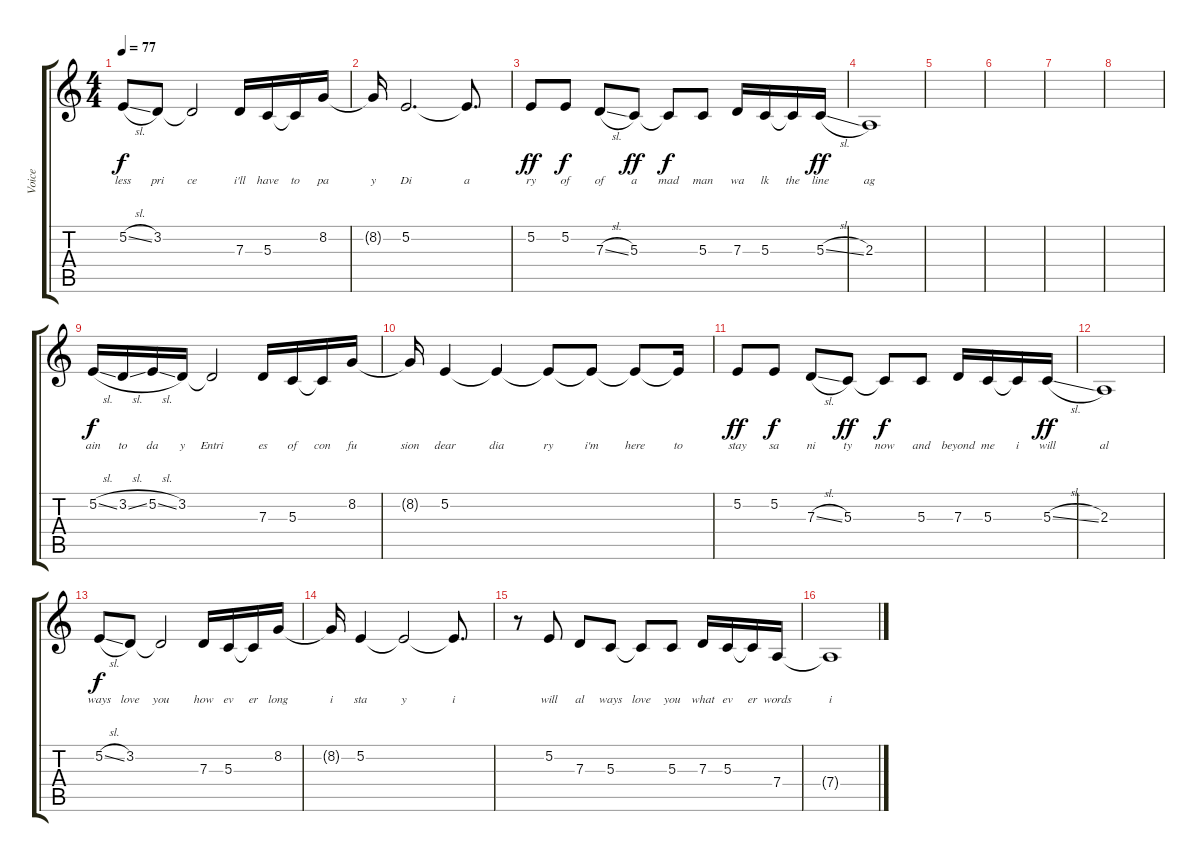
\track ("Voice" "Voice") {instrument tangoaccordion}
\staff {score tabs}
\tuning (E4 B3 G3 D3 A2 E2) {hide}
\ts (4 4)
\tempo 77
\clef g2
\ks c
5.2{sl}.8{lyrics (0 "less") lyrics (1 "") lyrics (2 "") lyrics (3 "") lyrics (4 "") dy f} 3.2.8{lyrics (0 "pri") lyrics (1 "") lyrics (2 "") lyrics (3 "") lyrics (4 "")} 3.2{t}.2{lyrics (0 "ce") lyrics (1 "") lyrics (2 "") lyrics (3 "") lyrics (4 "")} 7.3.16{lyrics (0 "i'll") lyrics (1 "") lyrics (2 "") lyrics (3 "") lyrics (4 "")} 5.3.16{lyrics (0 "have") lyrics (1 "") lyrics (2 "") lyrics (3 "") lyrics (4 "")} 5.3{t}.16{lyrics (0 "to") lyrics (1 "") lyrics (2 "") lyrics (3 "") lyrics (4 "")} 8.2.16{lyrics (0 "pa") lyrics (1 "") lyrics (2 "") lyrics (3 "") lyrics (4 "")} |
8.2{t}.16{lyrics (0 "y") lyrics (1 "") lyrics (2 "") lyrics (3 "") lyrics (4 "")} 5.2.2{d lyrics (0 "Di") lyrics (1 "") lyrics (2 "") lyrics (3 "") lyrics (4 "")} 5.2{t}.8{d lyrics (0 "a") lyrics (1 "") lyrics (2 "") lyrics (3 "") lyrics (4 "")} |
5.2.8{lyrics (0 "ry") lyrics (1 "") lyrics (2 "") lyrics (3 "") lyrics (4 "") dy ff} 5.2.8{lyrics (0 "of") lyrics (1 "") lyrics (2 "") lyrics (3 "") lyrics (4 "") dy f} 7.3{sl}.8{lyrics (0 "of") lyrics (1 "") lyrics (2 "") lyrics (3 "") lyrics (4 "")} 5.3.8{lyrics (0 "a") lyrics (1 "") lyrics (2 "") lyrics (3 "") lyrics (4 "") dy ff} 5.3{t}.8{lyrics (0 "mad") lyrics (1 "") lyrics (2 "") lyrics (3 "") lyrics (4 "") dy f} 5.3.8{lyrics (0 "man") lyrics (1 "") lyrics (2 "") lyrics (3 "") lyrics (4 "")} 7.3.16{lyrics (0 "wa") lyrics (1 "") lyrics (2 "") lyrics (3 "") lyrics (4 "")} 5.3.16{lyrics (0 "lk") lyrics (1 "") lyrics (2 "") lyrics (3 "") lyrics (4 "")} 5.3{t}.16{lyrics (0 "the") lyrics (1 "") lyrics (2 "") lyrics (3 "") lyrics (4 "")} 5.3{sl}.16{lyrics (0 "line") lyrics (1 "") lyrics (2 "") lyrics (3 "") lyrics (4 "") dy ff} |
2.3.1{lyrics (0 "ag") lyrics (1 "") lyrics (2 "") lyrics (3 "") lyrics (4 "")} |
|
|
|
|
5.2{sl}.16{lyrics (0 "ain") lyrics (1 "") lyrics (2 "") lyrics (3 "") lyrics (4 "") dy f} 3.2{sl}.16{lyrics (0 "to") lyrics (1 "") lyrics (2 "") lyrics (3 "") lyrics (4 "")} 5.2{sl}.16{lyrics (0 "da") lyrics (1 "") lyrics (2 "") lyrics (3 "") lyrics (4 "")} 3.2.16{lyrics (0 "y") lyrics (1 "") lyrics (2 "") lyrics (3 "") lyrics (4 "")} 3.2{t}.2{lyrics (0 "Entri") lyrics (1 "") lyrics (2 "") lyrics (3 "") lyrics (4 "")} 7.3.16{lyrics (0 "es") lyrics (1 "") lyrics (2 "") lyrics (3 "") lyrics (4 "")} 5.3.16{lyrics (0 "of") lyrics (1 "") lyrics (2 "") lyrics (3 "") lyrics (4 "")} 5.3{t}.16{lyrics (0 "con") lyrics (1 "") lyrics (2 "") lyrics (3 "") lyrics (4 "")} 8.2.16{lyrics (0 "fu") lyrics (1 "") lyrics (2 "") lyrics (3 "") lyrics (4 "")} |
8.2{t}.16{lyrics (0 "sion") lyrics (1 "") lyrics (2 "") lyrics (3 "") lyrics (4 "")} 5.2.4{lyrics (0 "dear") lyrics (1 "") lyrics (2 "") lyrics (3 "") lyrics (4 "")} 5.2{t}.4{lyrics (0 "dia") lyrics (1 "") lyrics (2 "") lyrics (3 "") lyrics (4 "")} 5.2{t}.8{lyrics (0 "ry") lyrics (1 "") lyrics (2 "") lyrics (3 "") lyrics (4 "")} 5.2{t}.8{lyrics (0 "i'm") lyrics (1 "") lyrics (2 "") lyrics (3 "") lyrics (4 "")} 5.2{t}.8{lyrics (0 "here") lyrics (1 "") lyrics (2 "") lyrics (3 "") lyrics (4 "")} 5.2{t}.16{lyrics (0 "to") lyrics (1 "") lyrics (2 "") lyrics (3 "") lyrics (4 "")} |
5.2.8{lyrics (0 "stay") lyrics (1 "") lyrics (2 "") lyrics (3 "") lyrics (4 "") dy ff} 5.2.8{lyrics (0 "sa") lyrics (1 "") lyrics (2 "") lyrics (3 "") lyrics (4 "") dy f} 7.3{sl}.8{lyrics (0 "ni") lyrics (1 "") lyrics (2 "") lyrics (3 "") lyrics (4 "")} 5.3.8{lyrics (0 "ty") lyrics (1 "") lyrics (2 "") lyrics (3 "") lyrics (4 "") dy ff} 5.3{t}.8{lyrics (0 "now") lyrics (1 "") lyrics (2 "") lyrics (3 "") lyrics (4 "") dy f} 5.3.8{lyrics (0 "and") lyrics (1 "") lyrics (2 "") lyrics (3 "") lyrics (4 "")} 7.3.16{lyrics (0 "beyond") lyrics (1 "") lyrics (2 "") lyrics (3 "") lyrics (4 "")} 5.3.16{lyrics (0 "me") lyrics (1 "") lyrics (2 "") lyrics (3 "") lyrics (4 "")} 5.3{t}.16{lyrics (0 "i") lyrics (1 "") lyrics (2 "") lyrics (3 "") lyrics (4 "")} 5.3{sl}.16{lyrics (0 "will") lyrics (1 "") lyrics (2 "") lyrics (3 "") lyrics (4 "") dy ff} |
2.3.1{lyrics (0 "al") lyrics (1 "") lyrics (2 "") lyrics (3 "") lyrics (4 "")} |
5.2{sl}.8{lyrics (0 "ways") lyrics (1 "") lyrics (2 "") lyrics (3 "") lyrics (4 "") dy f} 3.2.8{lyrics (0 "love") lyrics (1 "") lyrics (2 "") lyrics (3 "") lyrics (4 "")} 3.2{t}.2{lyrics (0 "you") lyrics (1 "") lyrics (2 "") lyrics (3 "") lyrics (4 "")} 7.3.16{lyrics (0 "how") lyrics (1 "") lyrics (2 "") lyrics (3 "") lyrics (4 "")} 5.3.16{lyrics (0 "ev") lyrics (1 "") lyrics (2 "") lyrics (3 "") lyrics (4 "")} 5.3{t}.16{lyrics (0 "er") lyrics (1 "") lyrics (2 "") lyrics (3 "") lyrics (4 "")} 8.2.16{lyrics (0 "long") lyrics (1 "") lyrics (2 "") lyrics (3 "") lyrics (4 "")} |
8.2{t}.16{lyrics (0 "i") lyrics (1 "") lyrics (2 "") lyrics (3 "") lyrics (4 "")} 5.2.4{lyrics (0 "sta") lyrics (1 "") lyrics (2 "") lyrics (3 "") lyrics (4 "")} 5.2{t}.2{lyrics (0 "y") lyrics (1 "") lyrics (2 "") lyrics (3 "") lyrics (4 "")} 5.2{t}.8{d lyrics (0 "i") lyrics (1 "") lyrics (2 "") lyrics (3 "") lyrics (4 "")} |
r.8 5.2.8{lyrics (0 "will") lyrics (1 "") lyrics (2 "") lyrics (3 "") lyrics (4 "")} 7.3.8{lyrics (0 "al") lyrics (1 "") lyrics (2 "") lyrics (3 "") lyrics (4 "")} 5.3.8{lyrics (0 "ways") lyrics (1 "") lyrics (2 "") lyrics (3 "") lyrics (4 "")} 5.3{t}.8{lyrics (0 "love") lyrics (1 "") lyrics (2 "") lyrics (3 "") lyrics (4 "")} 5.3.8{lyrics (0 "you") lyrics (1 "") lyrics (2 "") lyrics (3 "") lyrics (4 "")} 7.3.16{lyrics (0 "what") lyrics (1 "") lyrics (2 "") lyrics (3 "") lyrics (4 "")} 5.3.16{lyrics (0 "ev") lyrics (1 "") lyrics (2 "") lyrics (3 "") lyrics (4 "")} 5.3{t}.16{lyrics (0 "er") lyrics (1 "") lyrics (2 "") lyrics (3 "") lyrics (4 "")} 7.4.16{lyrics (0 "words") lyrics (1 "") lyrics (2 "") lyrics (3 "") lyrics (4 "")} |
7.4{t}.1{lyrics (0 "i") lyrics (1 "") lyrics (2 "") lyrics (3 "") lyrics (4 "")}
